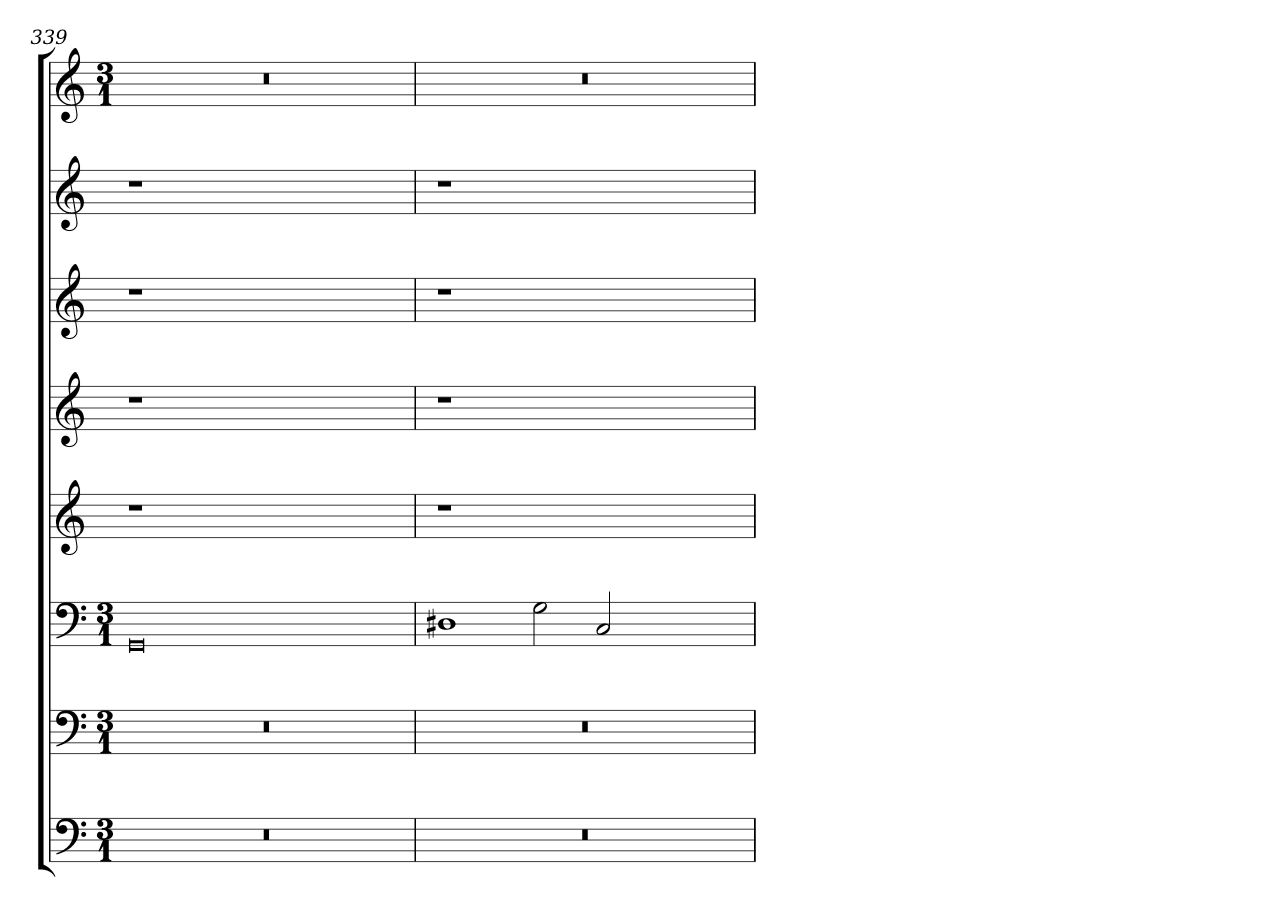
**kern	**kern	**kern	**kern	**kern	**kern	**kern	**kern
*part8	*part7	*part6	*part5	*part4	*part3	*part2	*part1
*staff8	*staff7	*staff6	*staff5	*staff4	*staff3	*staff2	*staff1
*clefF4	*clefF4	*clefF4	*clefG2	*clefG2	*clefG2	*clefG2	*clefG2
*k[]	*k[]	*k[]	*k[]	*k[]	*k[]	*k[]	*k[]
*C:	*C:	*C:	*C:	*C:	*C:	*C:	*C:
*M3/1	*M3/1	*M3/1	*	*	*	*	*M3/1
=339	=339	=339	=339	=339	=339	=339	=339
0.r	0.r	0GG	1r	1r	1r	1r	0.r
.	.	.	0ryy	0ryy	0ryy	0ryy	.
.	.	1ryy	.	.	.	.	.
=340	=340	=340	=340	=340	=340	=340	=340
0.r	0.r	1D#	1r	1r	1r	1r	0.r
.	.	2G\	0ryy	0ryy	0ryy	0ryy	.
.	.	2C/	.	.	.	.	.
.	.	1ryy	.	.	.	.	.
=	=	=	=	=	=	=	=
*-	*-	*-	*-	*-	*-	*-	*-
